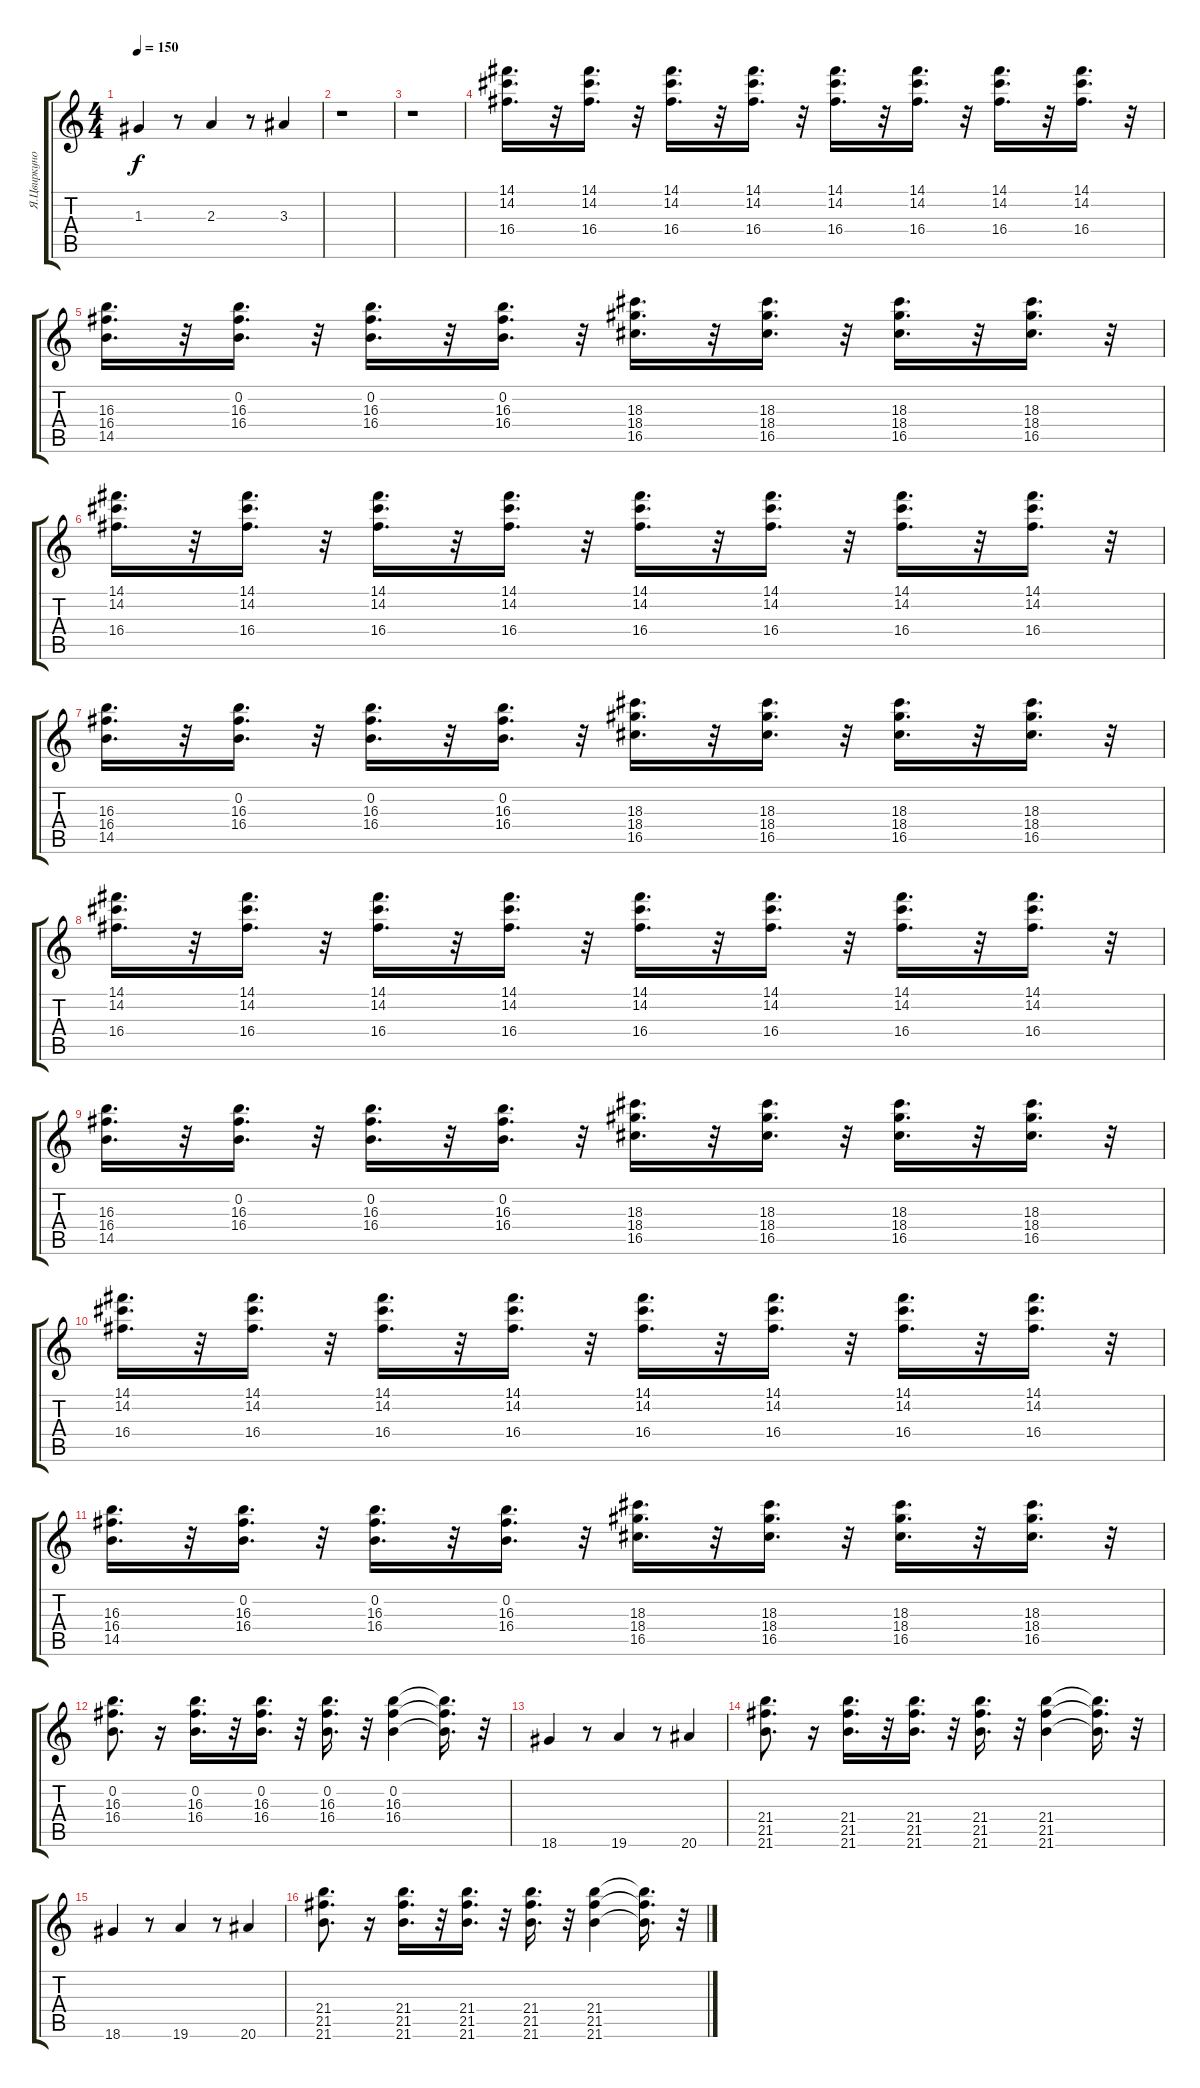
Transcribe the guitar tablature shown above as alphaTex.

\track ("Я.Цвиркунов" "Я.Цвиркуно") {instrument distortionguitar}
\staff {score tabs}
\tuning (E4 B3 G3 D3 A2 D2) {hide}
\ts (4 4)
\tempo 150
\clef g2
\ks c
1.3.4{dy f} r.8 2.3.4 r.8 3.3.4 |
r.1 |
r.1 |
(14.1 14.2 16.4).16{d} r.32 (14.1 14.2 16.4).16{d} r.32 (14.1 14.2 16.4).16{d} r.32 (14.1 14.2 16.4).16{d} r.32 (14.1 14.2 16.4).16{d} r.32 (14.1 14.2 16.4).16{d} r.32 (14.1 14.2 16.4).16{d} r.32 (14.1 14.2 16.4).16{d} r.32 |
(16.3 16.4 14.5).16{d} r.32 (0.2 16.3 16.4).16{d} r.32 (0.2 16.3 16.4).16{d} r.32 (0.2 16.3 16.4).16{d} r.32 (18.3 18.4 16.5).16{d} r.32 (18.3 18.4 16.5).16{d} r.32 (18.3 18.4 16.5).16{d} r.32 (18.3 18.4 16.5).16{d} r.32 |
(14.1 14.2 16.4).16{d} r.32 (14.1 14.2 16.4).16{d} r.32 (14.1 14.2 16.4).16{d} r.32 (14.1 14.2 16.4).16{d} r.32 (14.1 14.2 16.4).16{d} r.32 (14.1 14.2 16.4).16{d} r.32 (14.1 14.2 16.4).16{d} r.32 (14.1 14.2 16.4).16{d} r.32 |
(16.3 16.4 14.5).16{d} r.32 (0.2 16.3 16.4).16{d} r.32 (0.2 16.3 16.4).16{d} r.32 (0.2 16.3 16.4).16{d} r.32 (18.3 18.4 16.5).16{d} r.32 (18.3 18.4 16.5).16{d} r.32 (18.3 18.4 16.5).16{d} r.32 (18.3 18.4 16.5).16{d} r.32 |
(14.1 14.2 16.4).16{d} r.32 (14.1 14.2 16.4).16{d} r.32 (14.1 14.2 16.4).16{d} r.32 (14.1 14.2 16.4).16{d} r.32 (14.1 14.2 16.4).16{d} r.32 (14.1 14.2 16.4).16{d} r.32 (14.1 14.2 16.4).16{d} r.32 (14.1 14.2 16.4).16{d} r.32 |
(16.3 16.4 14.5).16{d} r.32 (0.2 16.3 16.4).16{d} r.32 (0.2 16.3 16.4).16{d} r.32 (0.2 16.3 16.4).16{d} r.32 (18.3 18.4 16.5).16{d} r.32 (18.3 18.4 16.5).16{d} r.32 (18.3 18.4 16.5).16{d} r.32 (18.3 18.4 16.5).16{d} r.32 |
(14.1 14.2 16.4).16{d} r.32 (14.1 14.2 16.4).16{d} r.32 (14.1 14.2 16.4).16{d} r.32 (14.1 14.2 16.4).16{d} r.32 (14.1 14.2 16.4).16{d} r.32 (14.1 14.2 16.4).16{d} r.32 (14.1 14.2 16.4).16{d} r.32 (14.1 14.2 16.4).16{d} r.32 |
(16.3 16.4 14.5).16{d} r.32 (0.2 16.3 16.4).16{d} r.32 (0.2 16.3 16.4).16{d} r.32 (0.2 16.3 16.4).16{d} r.32 (18.3 18.4 16.5).16{d} r.32 (18.3 18.4 16.5).16{d} r.32 (18.3 18.4 16.5).16{d} r.32 (18.3 18.4 16.5).16{d} r.32 |
(0.2 16.3 16.4).8{d} r.16 (0.2 16.3 16.4).16{d} r.32 (0.2 16.3 16.4).16{d} r.32 (0.2 16.3 16.4).16{d} r.32 (0.2 16.3 16.4).4 (0.2{t} 16.3{t} 16.4{t}).16{d} r.32 |
18.6.4 r.8 19.6.4 r.8 20.6.4 |
(21.4 21.5 21.6).8{d} r.16 (21.4 21.5 21.6).16{d} r.32 (21.4 21.5 21.6).16{d} r.32 (21.4 21.5 21.6).16{d} r.32 (21.4 21.5 21.6).4 (21.4{t} 21.5{t} 21.6{t}).16{d} r.32 |
18.6.4 r.8 19.6.4 r.8 20.6.4 |
(21.4 21.5 21.6).8{d} r.16 (21.4 21.5 21.6).16{d} r.32 (21.4 21.5 21.6).16{d} r.32 (21.4 21.5 21.6).16{d} r.32 (21.4 21.5 21.6).4 (21.4{t} 21.5{t} 21.6{t}).16{d} r.32
